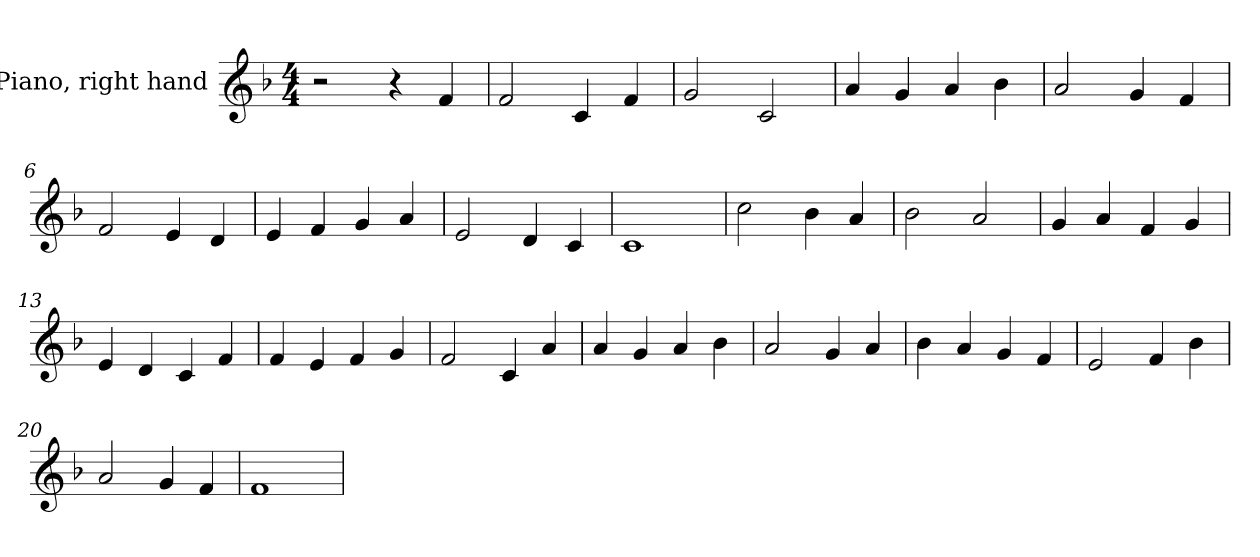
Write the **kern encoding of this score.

**kern
*part1
*staff1
*I"Piano, right hand
*I'Pno.
*clefG2
*k[b-]
*M4/4
*MM110
=1
2r
4r
4f/
=2
2f/
4c/
4f/
=3
2g/
2c/
=4
4a/
4g/
4a/
4b-\
=5
2a/
4g/
4f/
=6
2f/
4e/
4d/
=7
4e/
4f/
4g/
4a/
=8
2e/
4d/
4c/
=9
1c
=10
2cc\
4b-\
4a/
=11
2b-\
2a/
!!LO:LB:g=z
=12
4g/
4a/
4f/
4g/
=13
4e/
4d/
4c/
4f/
=14
4f/
4e/
4f/
4g/
=15
2f/
4c/
4a/
=16
4a/
4g/
4a/
4b-\
=17
2a/
4g/
4a/
=18
4b-\
4a/
4g/
4f/
=19
2e/
4f/
4b-\
=20
2a/
4g/
4f/
=21
1f
=
*-
